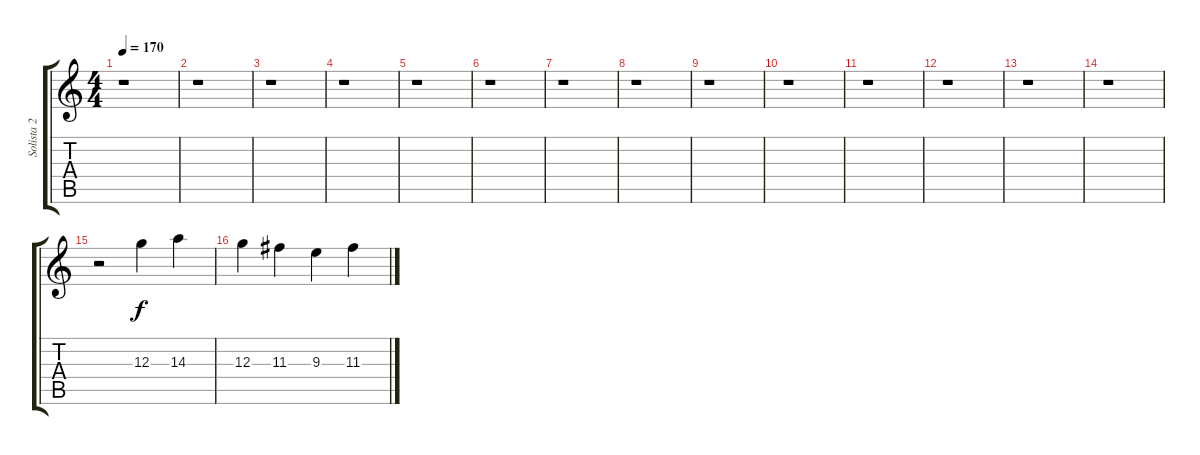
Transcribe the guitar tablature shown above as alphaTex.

\track ("Solista 2" "Solista 2") {instrument distortionguitar}
\staff {score tabs}
\tuning (E4 B3 G3 D3 A2 E2) {hide}
\ts (4 4)
\tempo 170
\clef g2
\ks c
r.1{dy f} |
r.1 |
r.1 |
r.1 |
r.1 |
r.1 |
r.1 |
r.1 |
r.1 |
r.1 |
r.1 |
r.1 |
r.1 |
r.1 |
r.2 12.3.4 14.3.4 |
12.3.4 11.3.4 9.3.4 11.3.4
